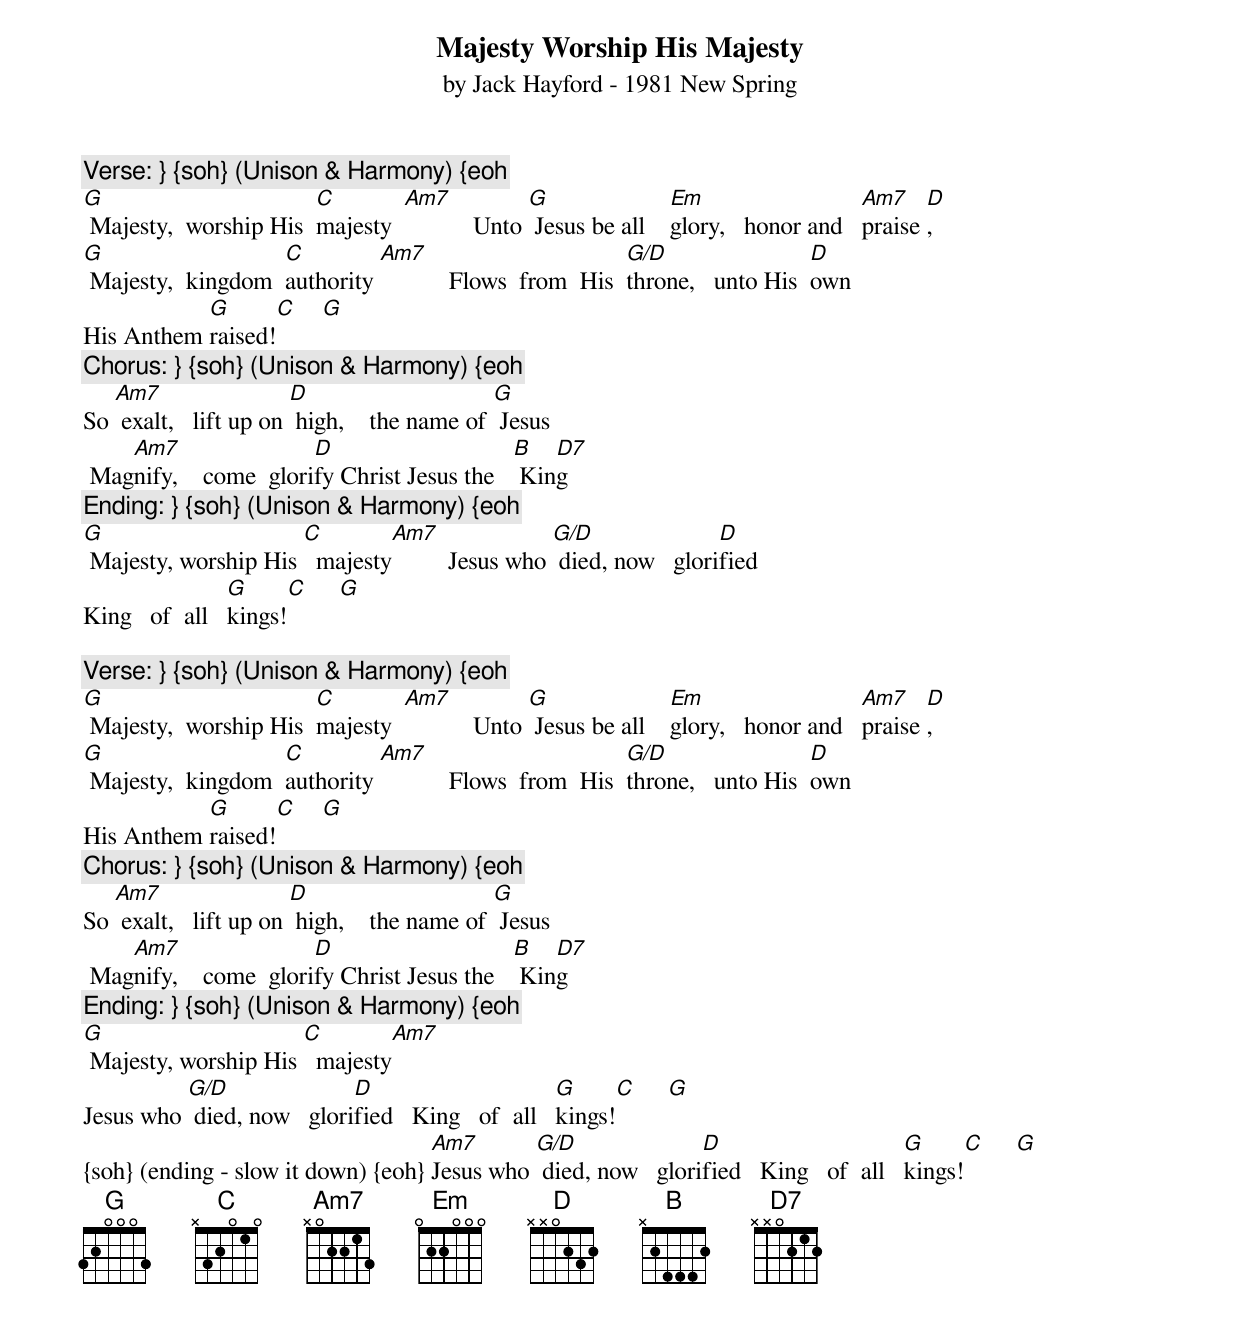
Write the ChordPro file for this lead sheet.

{title:	Majesty Worship His Majesty}
{subtitle: by Jack Hayford - 1981 New Spring}

{c: Verse: } {soh} (Unison & Harmony) {eoh}
[G] Majesty,  worship His  [C]majesty  [Am7]           Unto [G] Jesus be all    [Em]glory,   honor and   [Am7]praise [D],
[G] Majesty,  kingdom  [C]authority [Am7]           Flows  from  His  [G/D]throne,   unto His  [D]own
His Anthem [G]raised![C]    [G]
{c: Chorus: } {soh} (Unison & Harmony) {eoh}
So [Am7] exalt,   lift up on [D] high,    the name of [G] Jesus
 Mag[Am7]nify,    come  glori[D]fy Christ Jesus the   [B] Kin[D7]g
{c: Ending: } {soh} (Unison & Harmony) {eoh}
[G] Majesty, worship His [C]  majesty[Am7]         Jesus who [G/D] died, now   glori[D]fied
King   of  all   [G]kings![C]     [G]

{c: Verse: } {soh} (Unison & Harmony) {eoh}
[G] Majesty,  worship His  [C]majesty  [Am7]           Unto [G] Jesus be all    [Em]glory,   honor and   [Am7]praise [D],
[G] Majesty,  kingdom  [C]authority [Am7]           Flows  from  His  [G/D]throne,   unto His  [D]own
His Anthem [G]raised![C]    [G]
{c: Chorus: } {soh} (Unison & Harmony) {eoh}
So [Am7] exalt,   lift up on [D] high,    the name of [G] Jesus
 Mag[Am7]nify,    come  glori[D]fy Christ Jesus the   [B] Kin[D7]g
{c: Ending: } {soh} (Unison & Harmony) {eoh}
[G] Majesty, worship His [C]  majesty[Am7]
Jesus who [G/D] died, now   glori[D]fied   King   of  all   [G]kings![C]     [G]
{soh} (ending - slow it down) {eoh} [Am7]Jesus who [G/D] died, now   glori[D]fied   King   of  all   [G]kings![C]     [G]
